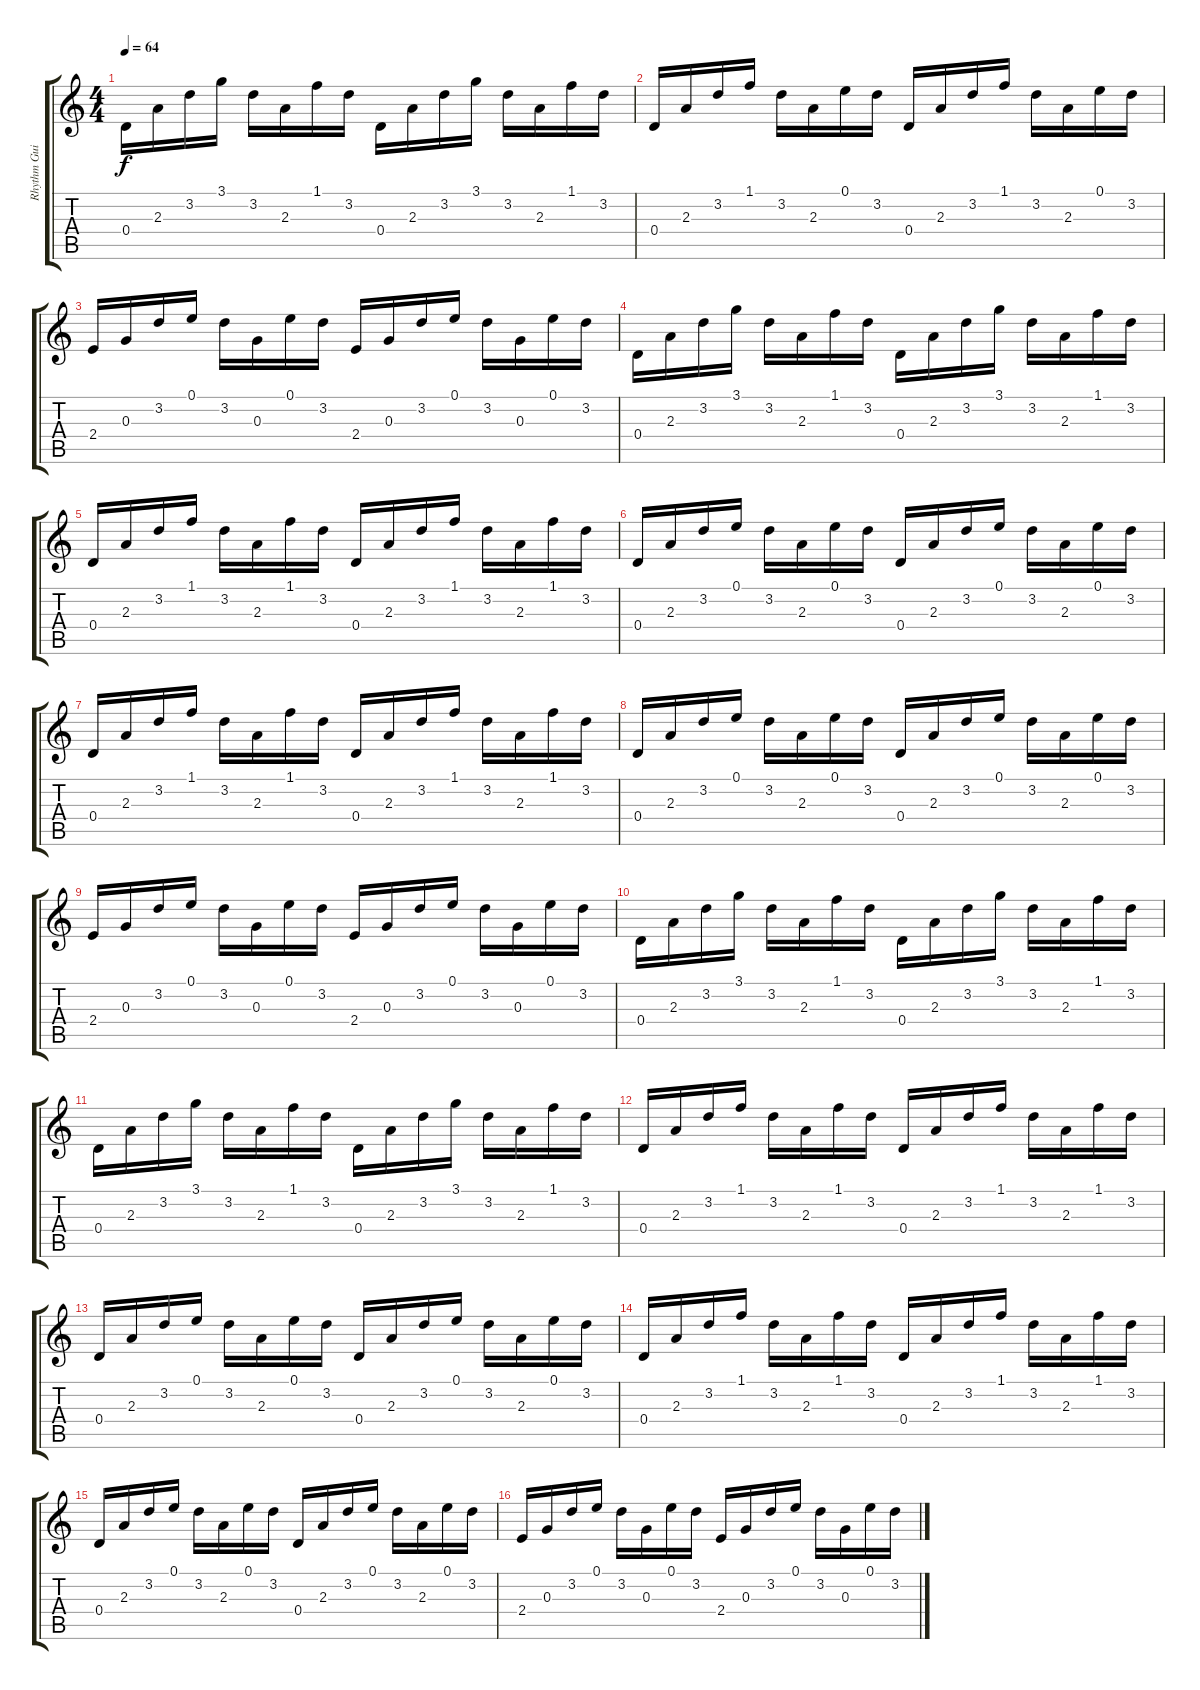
\track ("Rhythm Guitar" "Rhythm Gui") {instrument acousticguitarsteel}
\staff {score tabs}
\tuning (E4 B3 G3 D3 A2 E2) {hide}
\ts (4 4)
\tempo 64
\clef g2
\ks c
0.4.16{dy f instrument acousticguitarsteel} 2.3.16 3.2.16 3.1.16 3.2.16 2.3.16 1.1.16 3.2.16 0.4.16 2.3.16 3.2.16 3.1.16 3.2.16 2.3.16 1.1.16 3.2.16 |
0.4.16 2.3.16 3.2.16 1.1.16 3.2.16 2.3.16 0.1.16 3.2.16 0.4.16 2.3.16 3.2.16 1.1.16 3.2.16 2.3.16 0.1.16 3.2.16 |
2.4.16 0.3.16 3.2.16 0.1.16 3.2.16 0.3.16 0.1.16 3.2.16 2.4.16 0.3.16 3.2.16 0.1.16 3.2.16 0.3.16 0.1.16 3.2.16 |
0.4.16 2.3.16 3.2.16 3.1.16 3.2.16 2.3.16 1.1.16 3.2.16 0.4.16 2.3.16 3.2.16 3.1.16 3.2.16 2.3.16 1.1.16 3.2.16 |
0.4.16 2.3.16 3.2.16 1.1.16 3.2.16 2.3.16 1.1.16 3.2.16 0.4.16 2.3.16 3.2.16 1.1.16 3.2.16 2.3.16 1.1.16 3.2.16 |
0.4.16 2.3.16 3.2.16 0.1.16 3.2.16 2.3.16 0.1.16 3.2.16 0.4.16 2.3.16 3.2.16 0.1.16 3.2.16 2.3.16 0.1.16 3.2.16 |
0.4.16 2.3.16 3.2.16 1.1.16 3.2.16 2.3.16 1.1.16 3.2.16 0.4.16 2.3.16 3.2.16 1.1.16 3.2.16 2.3.16 1.1.16 3.2.16 |
0.4.16 2.3.16 3.2.16 0.1.16 3.2.16 2.3.16 0.1.16 3.2.16 0.4.16 2.3.16 3.2.16 0.1.16 3.2.16 2.3.16 0.1.16 3.2.16 |
2.4.16 0.3.16 3.2.16 0.1.16 3.2.16 0.3.16 0.1.16 3.2.16 2.4.16 0.3.16 3.2.16 0.1.16 3.2.16 0.3.16 0.1.16 3.2.16 |
0.4.16 2.3.16 3.2.16 3.1.16 3.2.16 2.3.16 1.1.16 3.2.16 0.4.16 2.3.16 3.2.16 3.1.16 3.2.16 2.3.16 1.1.16 3.2.16 |
0.4.16 2.3.16 3.2.16 3.1.16 3.2.16 2.3.16 1.1.16 3.2.16 0.4.16 2.3.16 3.2.16 3.1.16 3.2.16 2.3.16 1.1.16 3.2.16 |
0.4.16 2.3.16 3.2.16 1.1.16 3.2.16 2.3.16 1.1.16 3.2.16 0.4.16 2.3.16 3.2.16 1.1.16 3.2.16 2.3.16 1.1.16 3.2.16 |
0.4.16 2.3.16 3.2.16 0.1.16 3.2.16 2.3.16 0.1.16 3.2.16 0.4.16 2.3.16 3.2.16 0.1.16 3.2.16 2.3.16 0.1.16 3.2.16 |
0.4.16 2.3.16 3.2.16 1.1.16 3.2.16 2.3.16 1.1.16 3.2.16 0.4.16 2.3.16 3.2.16 1.1.16 3.2.16 2.3.16 1.1.16 3.2.16 |
0.4.16 2.3.16 3.2.16 0.1.16 3.2.16 2.3.16 0.1.16 3.2.16 0.4.16 2.3.16 3.2.16 0.1.16 3.2.16 2.3.16 0.1.16 3.2.16 |
2.4.16 0.3.16 3.2.16 0.1.16 3.2.16 0.3.16 0.1.16 3.2.16 2.4.16 0.3.16 3.2.16 0.1.16 3.2.16 0.3.16 0.1.16 3.2.16
